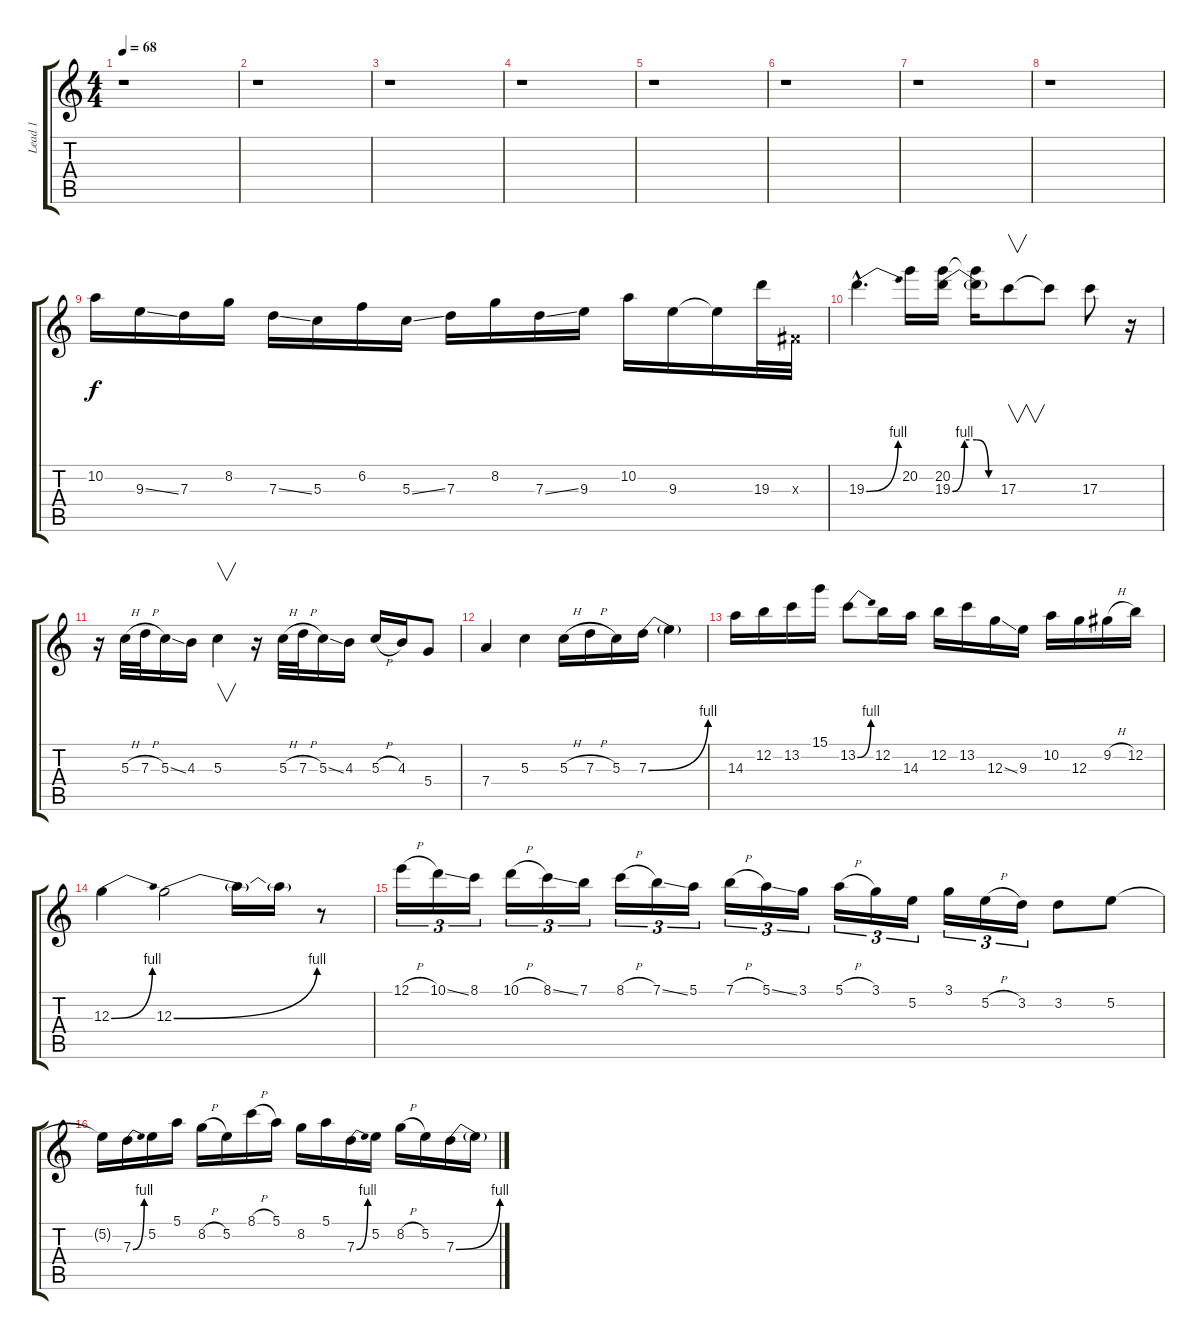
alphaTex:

\track ("Lead 1" "Lead 1") {instrument distortionguitar}
\staff {score tabs}
\tuning (E4 B3 G3 D3 A2 E2) {hide}
\ts (4 4)
\tempo 68
\clef g2
\ks c
r.1{dy f} |
r.1 |
r.1 |
r.1 |
r.1 |
r.1 |
r.1 |
r.1 |
10.2.16 9.3{ss}.16 7.3.16 8.2.16 7.3{ss}.16 5.3.16 6.2.16 5.3{ss}.16 7.3.16 8.2.16 7.3{ss}.16 9.3.16 10.2.16 9.3.16 9.3{t}.16 19.3.32 -1.3{x}.32 |
19.3{be (bend 0 0 60 4) hac}.4{d} 20.2.16 (20.2 19.3{be (custom 0 0 15 4 30 4 45 0 60 0)}).16 (20.2{t} 19.3{t}).16 17.3.8{v} 17.3{t}.8 17.3.8 r.16 |
r.16 5.3{h}.32 7.3{h}.32 5.3{ss}.16 4.3.16 5.3.4{v} r.16 5.3{h}.32 7.3{h}.32 5.3{ss}.16 4.3.16 5.3{h}.16 4.3.16 5.4.8 |
7.4.4 5.3.4 5.3{h}.16 7.3{h}.16 5.3.16 7.3{be (bend 0 0 60 4)}.16 7.3{t}.4 |
14.3.16 12.2.16 13.2.16 15.1.16 13.2{be (bend 0 0 60 4)}.8 12.2.16 14.3.16 12.2.16 13.2.16 12.3{ss}.16 9.3.16 10.2.16 12.3.16 9.2{h}.16 12.2.16 |
12.3{be (bend 0 0 60 4)}.4 12.3{be (bend 0 0 60 4)}.2 12.3{t}.16 12.3{t}.16 r.8 |
12.1{h}.16{tu (3 2)} 10.1{ss}.16{tu (3 2)} 8.1.16{tu (3 2)} 10.1{h}.16{tu (3 2)} 8.1{ss}.16{tu (3 2)} 7.1.16{tu (3 2)} 8.1{h}.16{tu (3 2)} 7.1{ss}.16{tu (3 2)} 5.1.16{tu (3 2)} 7.1{h}.16{tu (3 2)} 5.1{ss}.16{tu (3 2)} 3.1.16{tu (3 2)} 5.1{h}.16{tu (3 2)} 3.1.16{tu (3 2)} 5.2.16{tu (3 2)} 3.1.16{tu (3 2)} 5.2{h}.16{tu (3 2)} 3.2.16{tu (3 2)} 3.2.8 5.2.8 |
5.2{t}.16 7.3{be (bend 0 0 60 4)}.16 5.2.16 5.1.16 8.2{h}.16 5.2.16 8.1{h}.16 5.1.16 8.2.16 5.1.16 7.3{be (bend 0 0 60 4)}.16 5.2.16 8.2{h}.16 5.2.16 7.3{be (bend 0 0 60 4)}.16 7.3{t}.16
